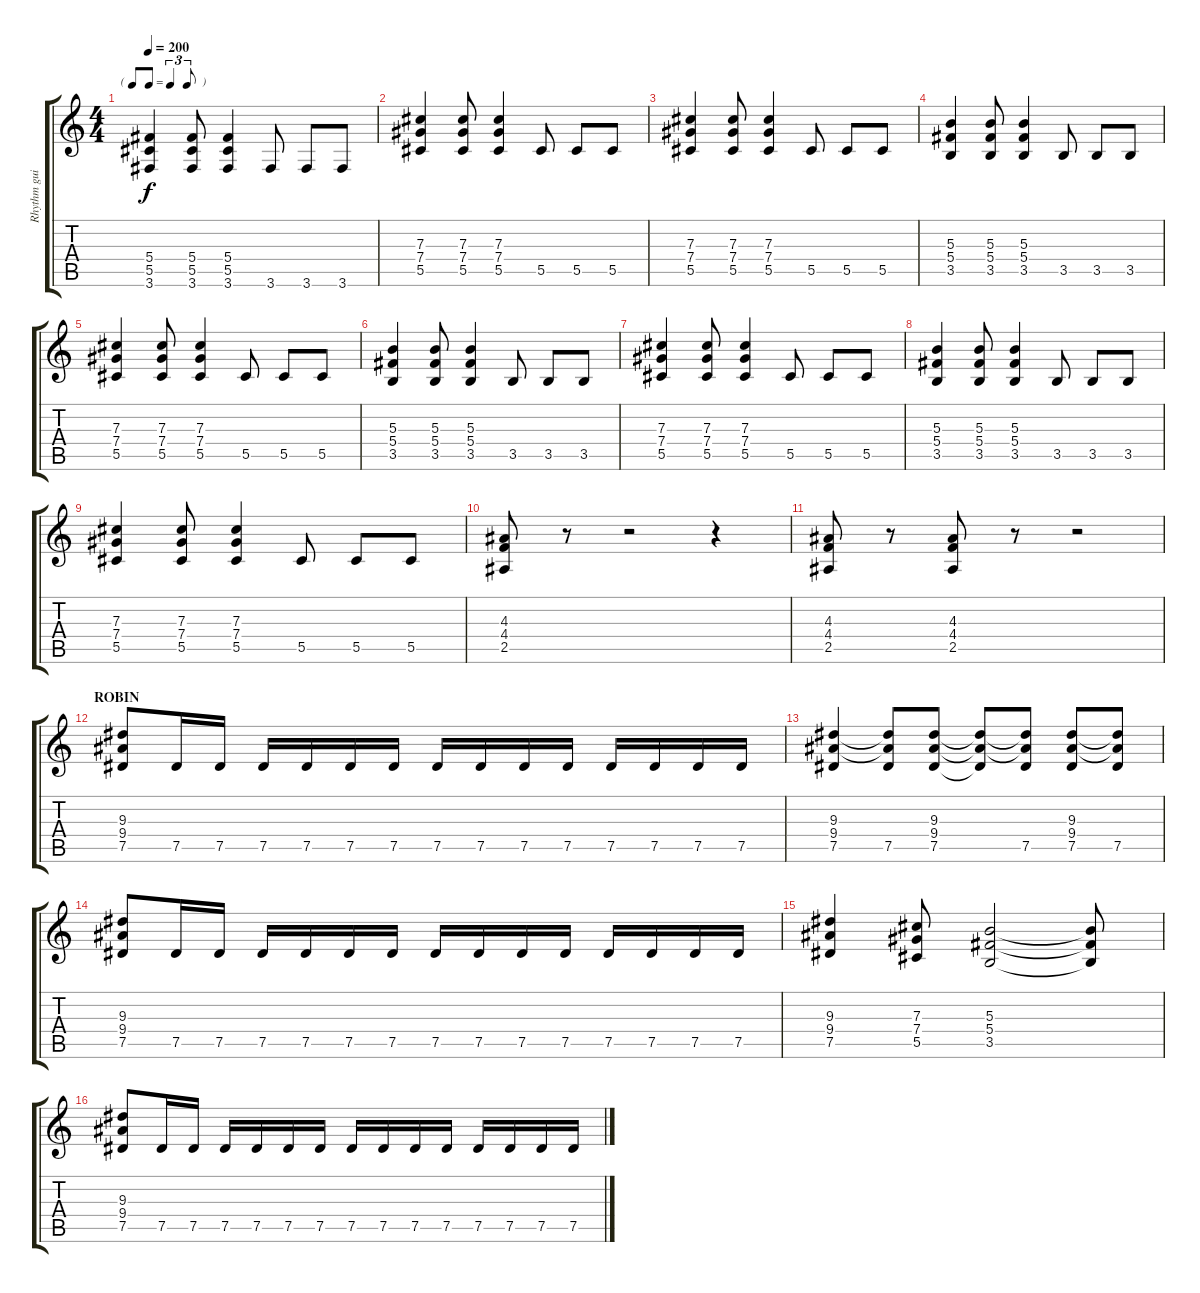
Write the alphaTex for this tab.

\track ("Rhythm guitar 1 (retard 1)" "Rhythm gui") {instrument distortionguitar}
\staff {score tabs}
\tuning (Eb4 Bb3 Gb3 Db3 Ab2 Eb2) {hide}
\ts (4 4)
\tf triplet8th
\tempo 200
\clef g2
\ks c
(5.4 5.5 3.6).4{dy f} (5.4 5.5 3.6).8 (5.4 5.5 3.6).4 3.6.8 3.6.8 3.6.8 |
(7.3 7.4 5.5).4 (7.3 7.4 5.5).8 (7.3 7.4 5.5).4 5.5.8 5.5.8 5.5.8 |
(7.3 7.4 5.5).4 (7.3 7.4 5.5).8 (7.3 7.4 5.5).4 5.5.8 5.5.8 5.5.8 |
(5.3 5.4 3.5).4 (5.3 5.4 3.5).8 (5.3 5.4 3.5).4 3.5.8 3.5.8 3.5.8 |
(7.3 7.4 5.5).4 (7.3 7.4 5.5).8 (7.3 7.4 5.5).4 5.5.8 5.5.8 5.5.8 |
(5.3 5.4 3.5).4 (5.3 5.4 3.5).8 (5.3 5.4 3.5).4 3.5.8 3.5.8 3.5.8 |
(7.3 7.4 5.5).4 (7.3 7.4 5.5).8 (7.3 7.4 5.5).4 5.5.8 5.5.8 5.5.8 |
(5.3 5.4 3.5).4 (5.3 5.4 3.5).8 (5.3 5.4 3.5).4 3.5.8 3.5.8 3.5.8 |
(7.3 7.4 5.5).4 (7.3 7.4 5.5).8 (7.3 7.4 5.5).4 5.5.8 5.5.8 5.5.8 |
(4.3 4.4 2.5).8 r.8 r.2 r.4 |
(4.3 4.4 2.5).8 r.8 (4.3 4.4 2.5).8 r.8 r.2 |
\section ("" "ROBIN")
(9.3 9.4 7.5).8 7.5.16 7.5.16 7.5.16 7.5.16 7.5.16 7.5.16 7.5.16 7.5.16 7.5.16 7.5.16 7.5.16 7.5.16 7.5.16 7.5.16 |
(9.3 9.4 7.5).4 (9.3{t} 9.4{t} 7.5).8 (9.3 9.4 7.5).8 (9.3{t} 9.4{t} 7.5{t}).8 (9.3{t} 9.4{t} 7.5).8 (9.3 9.4 7.5).8 (9.3{t} 9.4{t} 7.5).8 |
(9.3 9.4 7.5).8 7.5.16 7.5.16 7.5.16 7.5.16 7.5.16 7.5.16 7.5.16 7.5.16 7.5.16 7.5.16 7.5.16 7.5.16 7.5.16 7.5.16 |
(9.3 9.4 7.5).4 (7.3 7.4 5.5).8 (5.3 5.4 3.5).2 (5.3{t} 5.4{t} 3.5{t}).8 |
(9.3 9.4 7.5).8 7.5.16 7.5.16 7.5.16 7.5.16 7.5.16 7.5.16 7.5.16 7.5.16 7.5.16 7.5.16 7.5.16 7.5.16 7.5.16 7.5.16
